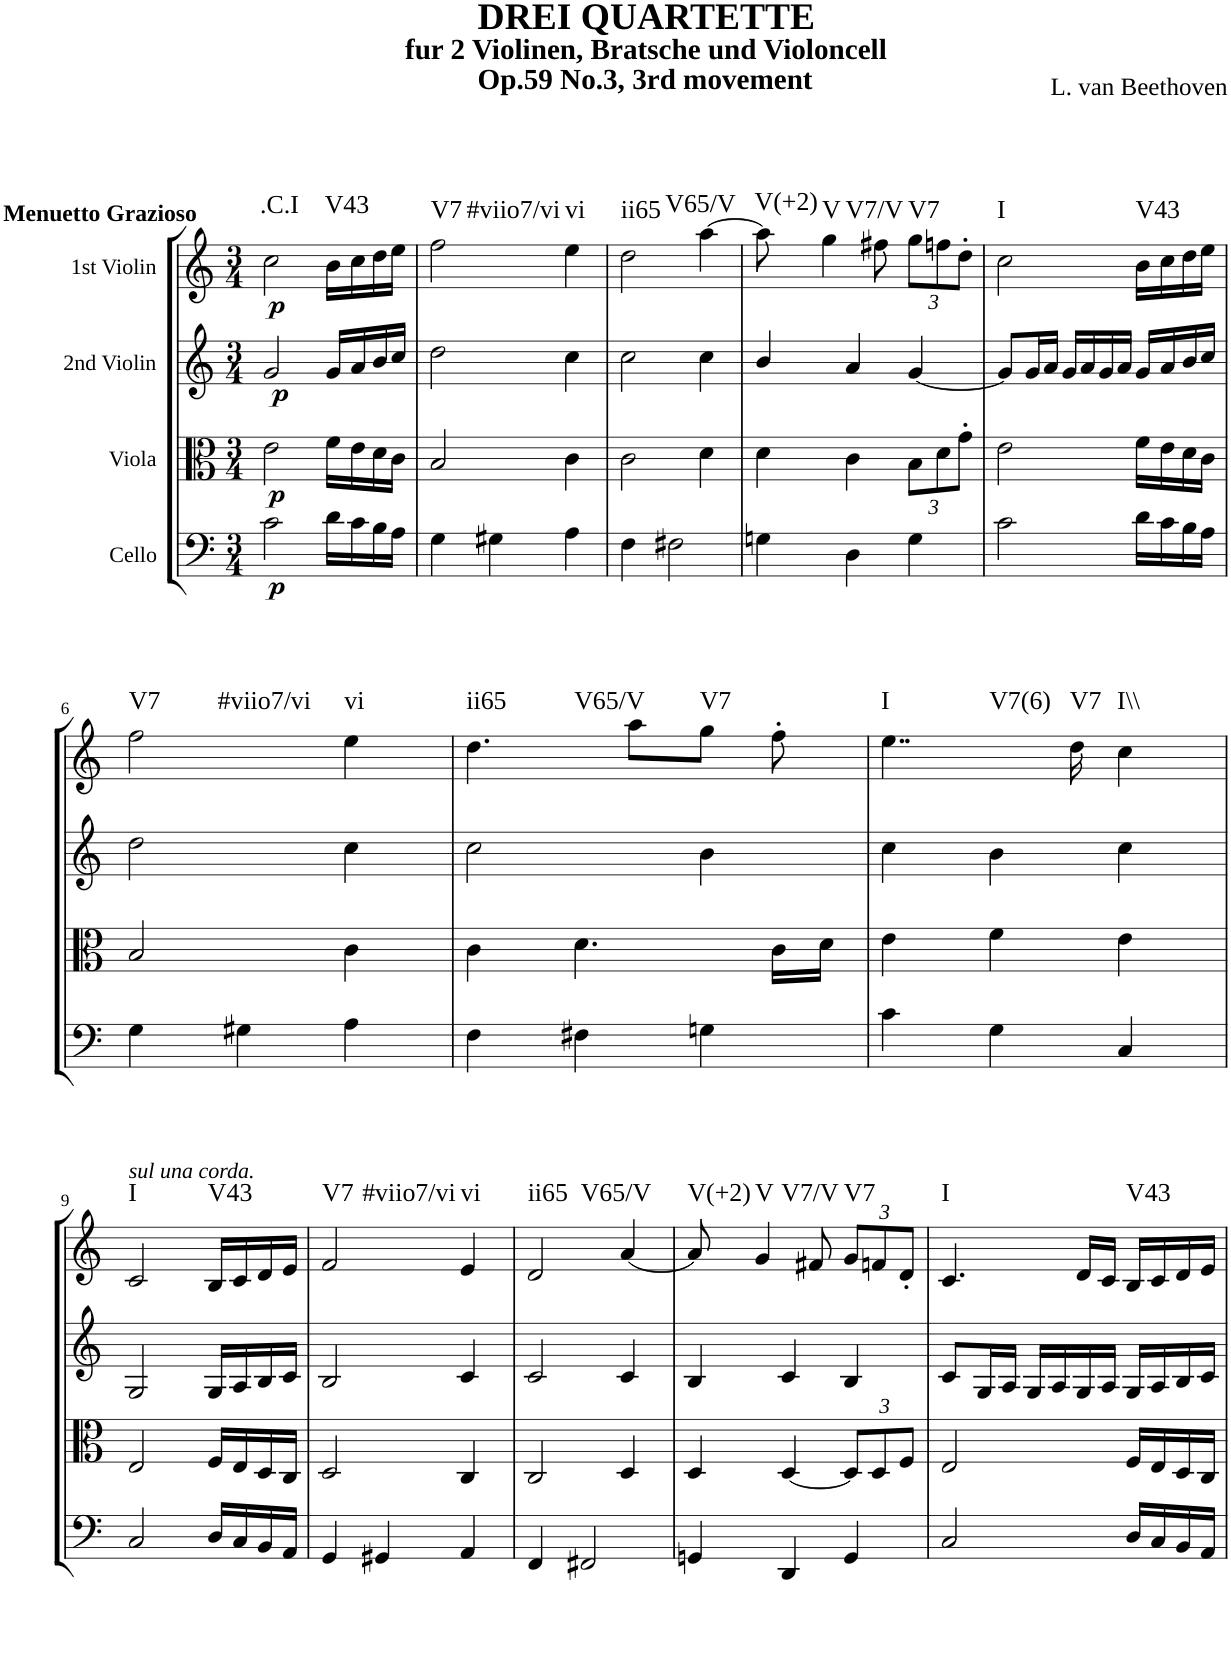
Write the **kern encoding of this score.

**kern	**dynam	**kern	**dynam	**kern	**dynam	**kern	**dynam	**harte
*part4	*part4	*part3	*part3	*part2	*part2	*part1	*part1	*part1
*staff4	*staff4	*staff3	*staff3	*staff2	*staff2	*staff1	*staff1	*
*I"Cello	*	*I"Viola	*	*I"2nd Violin	*	*I"1st Violin	*	*
*	*	*I'Vla	*	*I'Vln	*	*I'Vln	*	*
*clefF4	*	*clefC3	*	*clefG2	*	*clefG2	*	*
*k[]	*	*k[]	*	*k[]	*	*k[]	*	*
*M3/4	*	*M3/4	*	*M3/4	*	*M3/4	*	*
=1	=1	=1	=1	=1	=1	=1	=1	=1
!	!	!	!	!	!	!LO:TX:a:B:t=Menuetto Grazioso	!	!
!	!LO:DY:b	!	!LO:DY:b	!	!LO:DY:b	!	!LO:DY:b	!LO:H:kt=.C.I
2c\	p	2e\	p	2g/	p	2cc\	p	N
!	!	!	!	!	!	!	!	!LO:H:kt=V43
16d\LL	.	16f\LL	.	16g/LL	.	16b\LL	.	N
16c\	.	16e\	.	16a/	.	16cc\	.	.
16B\	.	16d\	.	16b/	.	16dd\	.	.
16A\JJ	.	16c\JJ	.	16cc/JJ	.	16ee\JJ	.	.
=2	=2	=2	=2	=2	=2	=2	=2	=2
!	!	!	!	!	!	!	!	!LO:H:n=1:kt=V7
!	!	!	!	!	!	!	!	!LO:H:n=2:kt=#viio7/vi
4G\	.	2B/	.	2dd\	.	2ff\	.	N N
4G#X\	.	.	.	.	.	.	.	.
!	!	!	!	!	!	!	!	!LO:H:kt=vi
4A\	.	4c\	.	4cc\	.	4ee\	.	N
=3	=3	=3	=3	=3	=3	=3	=3	=3
!	!	!	!	!	!	!	!	!LO:H:n=1:kt=ii65
!	!	!	!	!	!	!	!	!LO:H:n=2:kt=V65/V
4F\	.	2c\	.	2cc\	.	2dd\	.	N N
2F#X\	.	.	.	.	.	.	.	.
.	.	4d\	.	4cc\	.	[4aa\	.	.
=4	=4	=4	=4	=4	=4	=4	=4	=4
!	!	!	!	!	!	!	!	!LO:H:kt=V(+2)
4Gn\	.	4d\	.	4b/	.	8aa\]	.	N
!	!	!	!	!	!	!	!	!LO:H:n=1:kt=V
!	!	!	!	!	!	!	!	!LO:H:n=2:kt=V7/V
.	.	.	.	.	.	4gg\	.	N N
4D\	.	4c\	.	4a/	.	.	.	.
.	.	.	.	.	.	8ff#X\	.	.
*	*	*Xbrackettup	*	*	*	*Xbrackettup	*	*
!	!	!	!	!	!	!	!	!LO:H:kt=V7
4G\	.	12B\L	.	[4g/	.	12gg\L	.	N
.	.	12d\	.	.	.	12ffn\	.	.
.	.	12g'\J	.	.	.	12dd'\J	.	.
=5	=5	=5	=5	=5	=5	=5	=5	=5
!	!	!	!	!	!	!	!	!LO:H:kt=I
2c\	.	2e\	.	8g/L]	.	2cc\	.	N
.	.	.	.	16g/L	.	.	.	.
.	.	.	.	16a/JJ	.	.	.	.
.	.	.	.	16g/LL	.	.	.	.
.	.	.	.	16a/	.	.	.	.
.	.	.	.	16g/	.	.	.	.
.	.	.	.	16a/JJ	.	.	.	.
!	!	!	!	!	!	!	!	!LO:H:kt=V43
16d\LL	.	16f\LL	.	16g/LL	.	16b\LL	.	N
16c\	.	16e\	.	16a/	.	16cc\	.	.
16B\	.	16d\	.	16b/	.	16dd\	.	.
16A\JJ	.	16c\JJ	.	16cc/JJ	.	16ee\JJ	.	.
!!LO:LB:g=z
=6	=6	=6	=6	=6	=6	=6	=6	=6
!	!	!	!	!	!	!	!	!LO:H:n=1:kt=V7
!	!	!	!	!	!	!	!	!LO:H:n=2:kt=#viio7/vi
4G\	.	2B/	.	2dd\	.	2ff\	.	N N
4G#X\	.	.	.	.	.	.	.	.
!	!	!	!	!	!	!	!	!LO:H:kt=vi
4A\	.	4c\	.	4cc\	.	4ee\	.	N
=7	=7	=7	=7	=7	=7	=7	=7	=7
!	!	!	!	!	!	!	!	!LO:H:n=1:kt=ii65
!	!	!	!	!	!	!	!	!LO:H:n=2:kt=V65/V
4F\	.	4c\	.	2cc\	.	4.dd\	.	N N
4F#X\	.	4.d\	.	.	.	.	.	.
.	.	.	.	.	.	8aa\L	.	.
!	!	!	!	!	!	!	!	!LO:H:kt=V7
4Gn\	.	.	.	4b\	.	8gg\J	.	N
.	.	16c\LL	.	.	.	8ff'\	.	.
.	.	16d\JJ	.	.	.	.	.	.
=8	=8	=8	=8	=8	=8	=8	=8	=8
!	!	!	!	!	!	!	!	!LO:H:n=1:kt=I
!	!	!	!	!	!	!	!	!LO:H:n=2:kt=V7(6)
4c\	.	4e\	.	4cc\	.	4..ee\	.	N N
4G\	.	4f\	.	4b\	.	.	.	.
!	!	!	!	!	!	!	!	!LO:H:kt=V7
.	.	.	.	.	.	16dd\	.	N
!	!	!	!	!	!	!	!	!LO:H:kt=I\\
4C/	.	4e\	.	4cc\	.	4cc\	.	N
!!LO:LB:g=z
=9	=9	=9	=9	=9	=9	=9	=9	=9
!	!	!	!	!	!	!LO:TX:a:i:t=sul una corda.	!	!LO:H:kt=I
2C/	.	2E/	.	2G/	.	2c/	.	N
!	!	!	!	!	!	!	!	!LO:H:kt=V43
16D/LL	.	16F/LL	.	16G/LL	.	16B/LL	.	N
16C/	.	16E/	.	16A/	.	16c/	.	.
16BB/	.	16D/	.	16B/	.	16d/	.	.
16AA/JJ	.	16C/JJ	.	16c/JJ	.	16e/JJ	.	.
=10	=10	=10	=10	=10	=10	=10	=10	=10
!	!	!	!	!	!	!	!	!LO:H:n=1:kt=V7
!	!	!	!	!	!	!	!	!LO:H:n=2:kt=#viio7/vi
4GG/	.	2D/	.	2B/	.	2f/	.	N N
4GG#X/	.	.	.	.	.	.	.	.
!	!	!	!	!	!	!	!	!LO:H:kt=vi
4AA/	.	4C/	.	4c/	.	4e/	.	N
=11	=11	=11	=11	=11	=11	=11	=11	=11
!	!	!	!	!	!	!	!	!LO:H:n=1:kt=ii65
!	!	!	!	!	!	!	!	!LO:H:n=2:kt=V65/V
4FF/	.	2C/	.	2c/	.	2d/	.	N N
2FF#X/	.	.	.	.	.	.	.	.
.	.	4D/	.	4c/	.	[4a/	.	.
=12	=12	=12	=12	=12	=12	=12	=12	=12
!	!	!	!	!	!	!	!	!LO:H:kt=V(+2)
4GGn/	.	4D/	.	4B/	.	8a/]	.	N
!	!	!	!	!	!	!	!	!LO:H:n=1:kt=V
!	!	!	!	!	!	!	!	!LO:H:n=2:kt=V7/V
.	.	.	.	.	.	4g/	.	N N
4DD/	.	[4D/	.	4c/	.	.	.	.
.	.	.	.	.	.	8f#X/	.	.
!	!	!	!	!	!	!	!	!LO:H:kt=V7
4GG/	.	12D/L]	.	4B/	.	12g/L	.	N
.	.	12D/	.	.	.	12fn/	.	.
.	.	12F/J	.	.	.	12d'/J	.	.
=13	=13	=13	=13	=13	=13	=13	=13	=13
!	!	!	!	!	!	!	!	!LO:H:kt=I
2C/	.	2E/	.	8c/L	.	4.c/	.	N
.	.	.	.	16G/L	.	.	.	.
.	.	.	.	16A/JJ	.	.	.	.
.	.	.	.	16G/LL	.	.	.	.
.	.	.	.	16A/	.	.	.	.
.	.	.	.	16G/	.	16d/LL	.	.
.	.	.	.	16A/JJ	.	16c/JJ	.	.
!	!	!	!	!	!	!	!	!LO:H:kt=V43
16D/LL	.	16F/LL	.	16G/LL	.	16B/LL	.	N
16C/	.	16E/	.	16A/	.	16c/	.	.
16BB/	.	16D/	.	16B/	.	16d/	.	.
16AA/JJ	.	16C/JJ	.	16c/JJ	.	16e/JJ	.	.
=	=	=	=	=	=	=	=	=
*-	*-	*-	*-	*-	*-	*-	*-	*-
